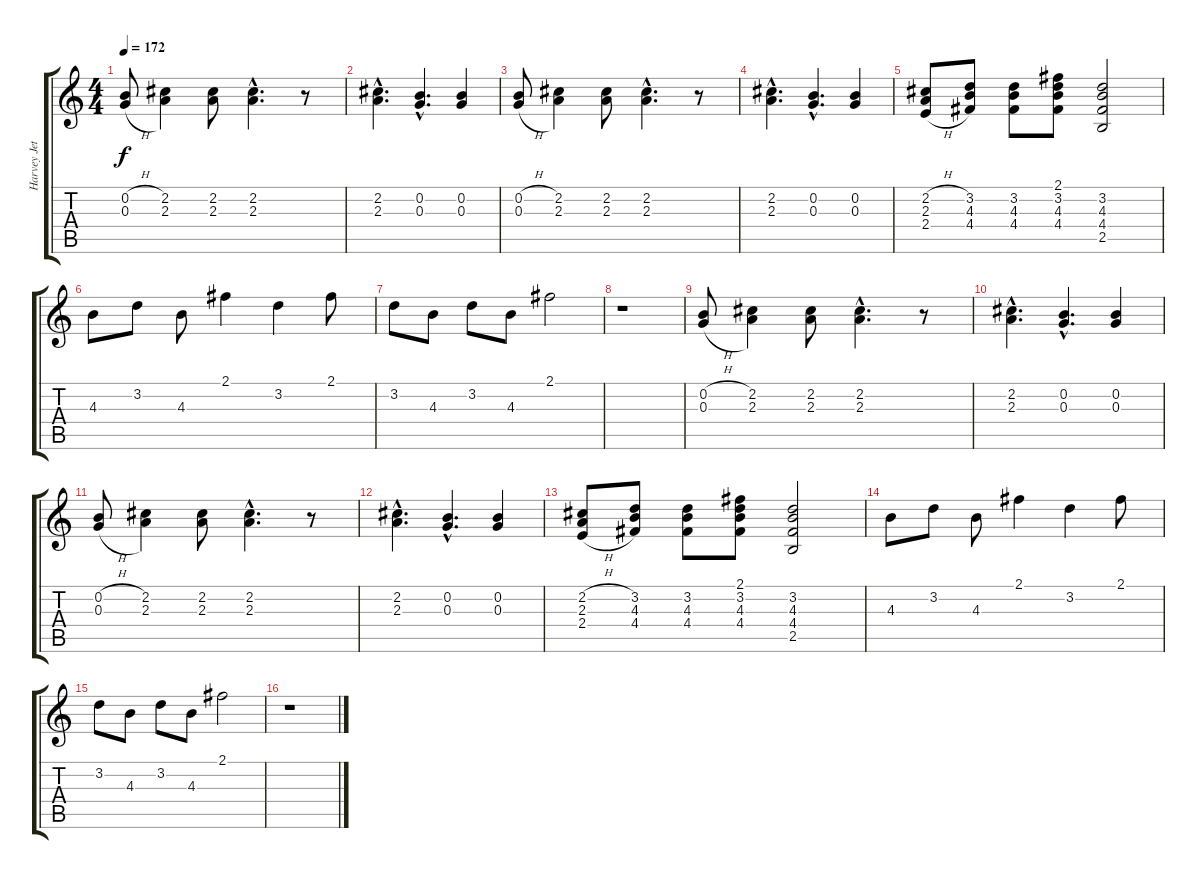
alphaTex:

\track ("Harvey Jett  " "Harvey Jet") {instrument acousticguitarsteel}
\staff {score tabs}
\tuning (E4 B3 G3 D3 A2 E2) {hide}
\ts (4 4)
\tempo 172
\clef g2
\ks c
(0.2{h} 0.3{h}).8{dy f} (2.2 2.3).4 (2.2 2.3).8 (2.2{hac} 2.3{hac}).4{d} r.8 |
(2.2{hac} 2.3{hac}).4{d} (0.2{hac} 0.3{hac}).4{d} (0.2 0.3).4 |
(0.2{h} 0.3{h}).8 (2.2 2.3).4 (2.2 2.3).8 (2.2{hac} 2.3{hac}).4{d} r.8 |
(2.2{hac} 2.3{hac}).4{d} (0.2{hac} 0.3{hac}).4{d} (0.2 0.3).4 |
(2.2{h} 2.3{h} 2.4{h}).8 (3.2 4.3 4.4).8 (3.2 4.3 4.4).8 (2.1 3.2 4.3 4.4).8 (3.2 4.3 4.4 2.5).2 |
4.3.8 3.2.8 4.3.8 2.1.4 3.2.4 2.1.8 |
3.2.8 4.3.8 3.2.8 4.3.8 2.1.2 |
r.1 |
(0.2{h} 0.3{h}).8 (2.2 2.3).4 (2.2 2.3).8 (2.2{hac} 2.3{hac}).4{d} r.8 |
(2.2{hac} 2.3{hac}).4{d} (0.2{hac} 0.3{hac}).4{d} (0.2 0.3).4 |
(0.2{h} 0.3{h}).8 (2.2 2.3).4 (2.2 2.3).8 (2.2{hac} 2.3{hac}).4{d} r.8 |
(2.2{hac} 2.3{hac}).4{d} (0.2{hac} 0.3{hac}).4{d} (0.2 0.3).4 |
(2.2{h} 2.3{h} 2.4{h}).8 (3.2 4.3 4.4).8 (3.2 4.3 4.4).8 (2.1 3.2 4.3 4.4).8 (3.2 4.3 4.4 2.5).2 |
4.3.8 3.2.8 4.3.8 2.1.4 3.2.4 2.1.8 |
3.2.8 4.3.8 3.2.8 4.3.8 2.1.2 |
r.1
